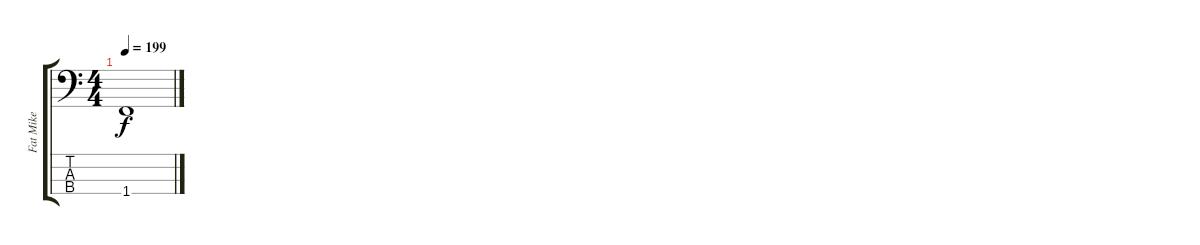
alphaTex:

\track ("Fat Mike" "Fat Mike") {instrument electricbasspick}
\staff {score tabs}
\tuning (G2 D2 A1 E1) {hide}
\ts (4 4)
\tempo 199
\clef f4
\ks c
1.4{t}.1{dy f}
